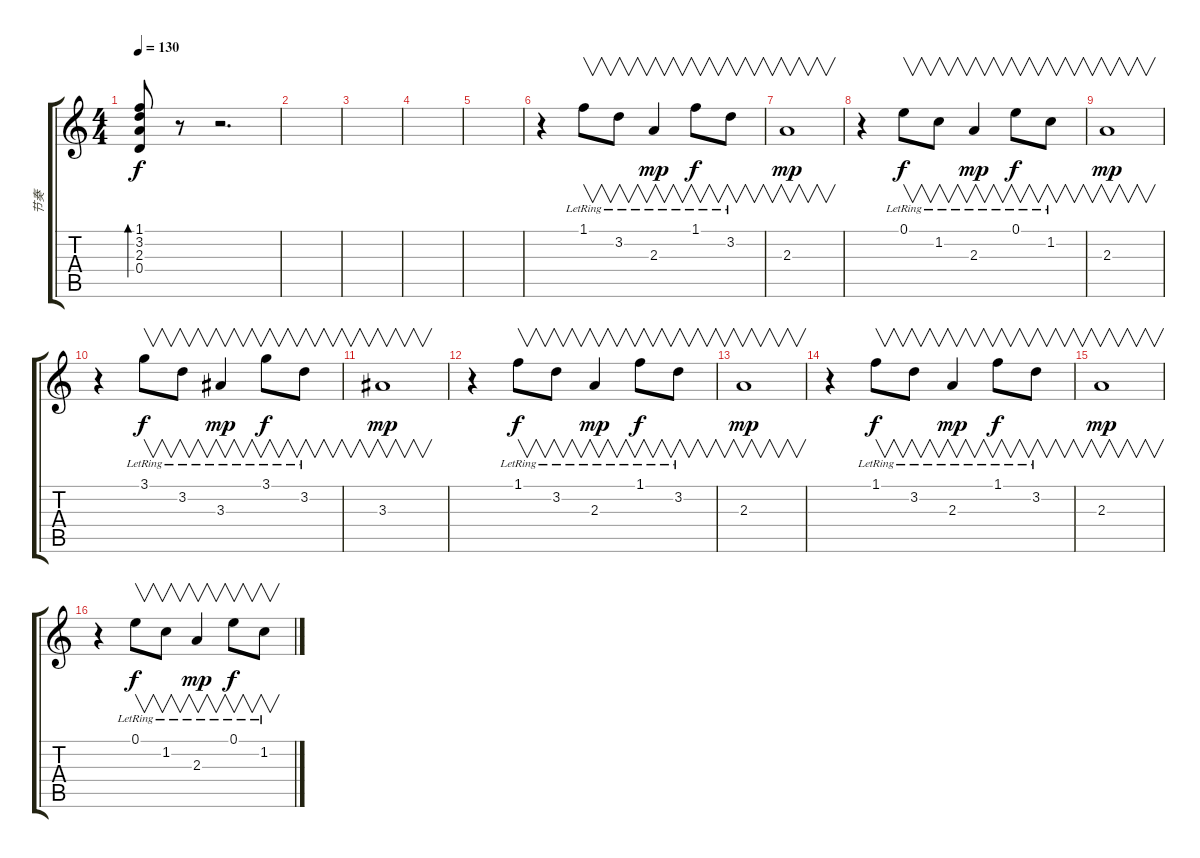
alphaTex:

\track ("节奏" "节奏") {instrument electricguitarclean}
\staff {score tabs}
\tuning (E4 B3 G3 D3 A2 E2) {hide}
\ts (4 4)
\tempo 130
\clef g2
\ks c
(1.1 3.2 2.3 0.4).8{bd 30 dy f} r.8 r.2{d} |
|
|
|
|
r.4 1.1{lr}.8{v} 3.2{lr}.8{v} 2.3{lr}.4{v dy mp} 1.1{lr}.8{v dy f} 3.2{lr}.8{v} |
2.3.1{v dy mp} |
r.4 0.1{lr}.8{v dy f} 1.2{lr}.8{v} 2.3{lr}.4{v dy mp} 0.1{lr}.8{v dy f} 1.2{lr}.8{v} |
2.3.1{v dy mp} |
r.4 3.1{lr}.8{v dy f} 3.2{lr}.8{v} 3.3{lr}.4{v dy mp} 3.1{lr}.8{v dy f} 3.2{lr}.8{v} |
3.3.1{v dy mp} |
r.4 1.1{lr}.8{v dy f} 3.2{lr}.8{v} 2.3{lr}.4{v dy mp} 1.1{lr}.8{v dy f} 3.2{lr}.8{v} |
2.3.1{v dy mp} |
r.4 1.1{lr}.8{v dy f} 3.2{lr}.8{v} 2.3{lr}.4{v dy mp} 1.1{lr}.8{v dy f} 3.2{lr}.8{v} |
2.3.1{v dy mp} |
r.4 0.1{lr}.8{v dy f} 1.2{lr}.8{v} 2.3{lr}.4{v dy mp} 0.1{lr}.8{v dy f} 1.2{lr}.8{v}
